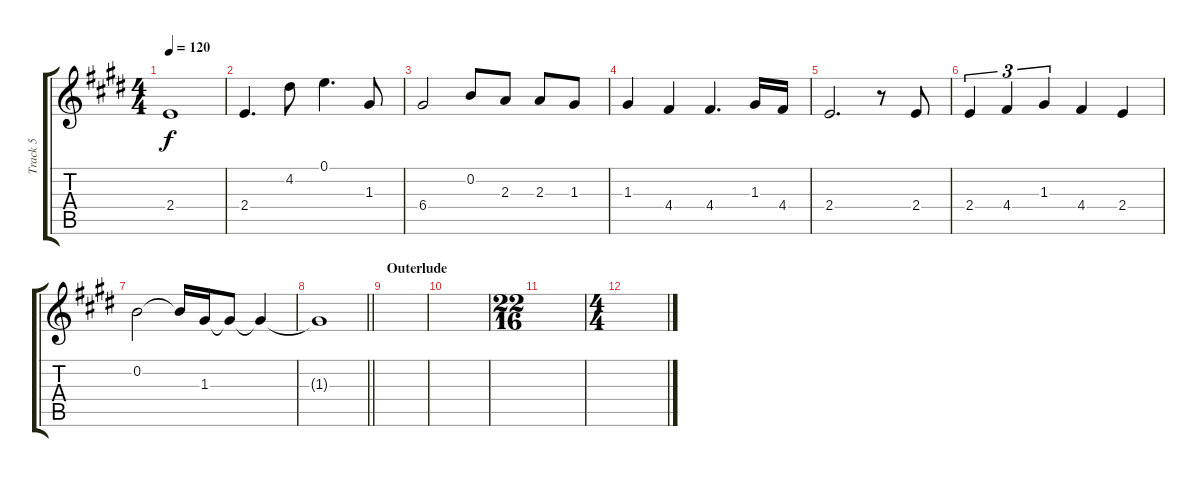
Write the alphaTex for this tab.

\track ("Track 5" "Track 5") {instrument acousticguitarsteel}
\staff {score tabs}
\tuning (E4 B3 G3 D3 A2 E2) {hide}
\ts (4 4)
\tempo 120
\clef g2
\ks e
2.4.1{dy f} |
2.4.4{d} 4.2.8 0.1.4{d} 1.3.8 |
6.4.2 0.2.8 2.3.8 2.3.8 1.3.8 |
1.3.4 4.4.4 4.4.4{d} 1.3.16 4.4.16 |
2.4.2{d} r.8 2.4.8 |
2.4.4{tu (3 2)} 4.4.4{tu (3 2)} 1.3.4{tu (3 2)} 4.4.4 2.4.4 |
0.2.2 0.2{t}.16 1.3.16 1.3{t}.8 1.3{t}.4 |
\barLineRight lightlight
1.3{t}.1 |
\section ("" "Outerlude")
|
|
\ts (22 16)
|
\ts (4 4)
